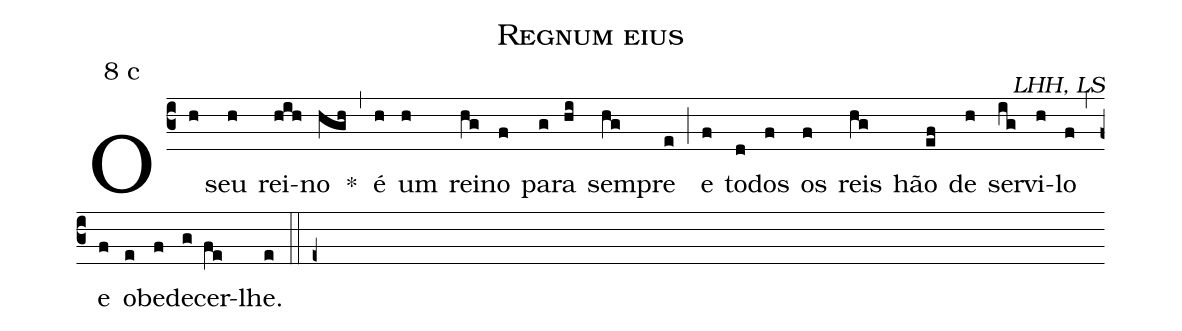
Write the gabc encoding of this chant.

name: Regnum eius;
mode: 8;
mode-differentia: c;
commentary: LHH, LS;
%%
(c3)

O(h) seu(h) rei(hih)no(hgh) *(,) é(h) um(h) rei(hg)no(f) pa(g)ra(hi) sem(hg)pre(e) (;) e(f) to(d)dos(f) os(f) reis(hg) hão(ef) de(h) ser(ig)vi-(h)lo(f) (,) e(f) o(e)be(f)de(g)cer-(fe)lhe.(e) (::e+)
